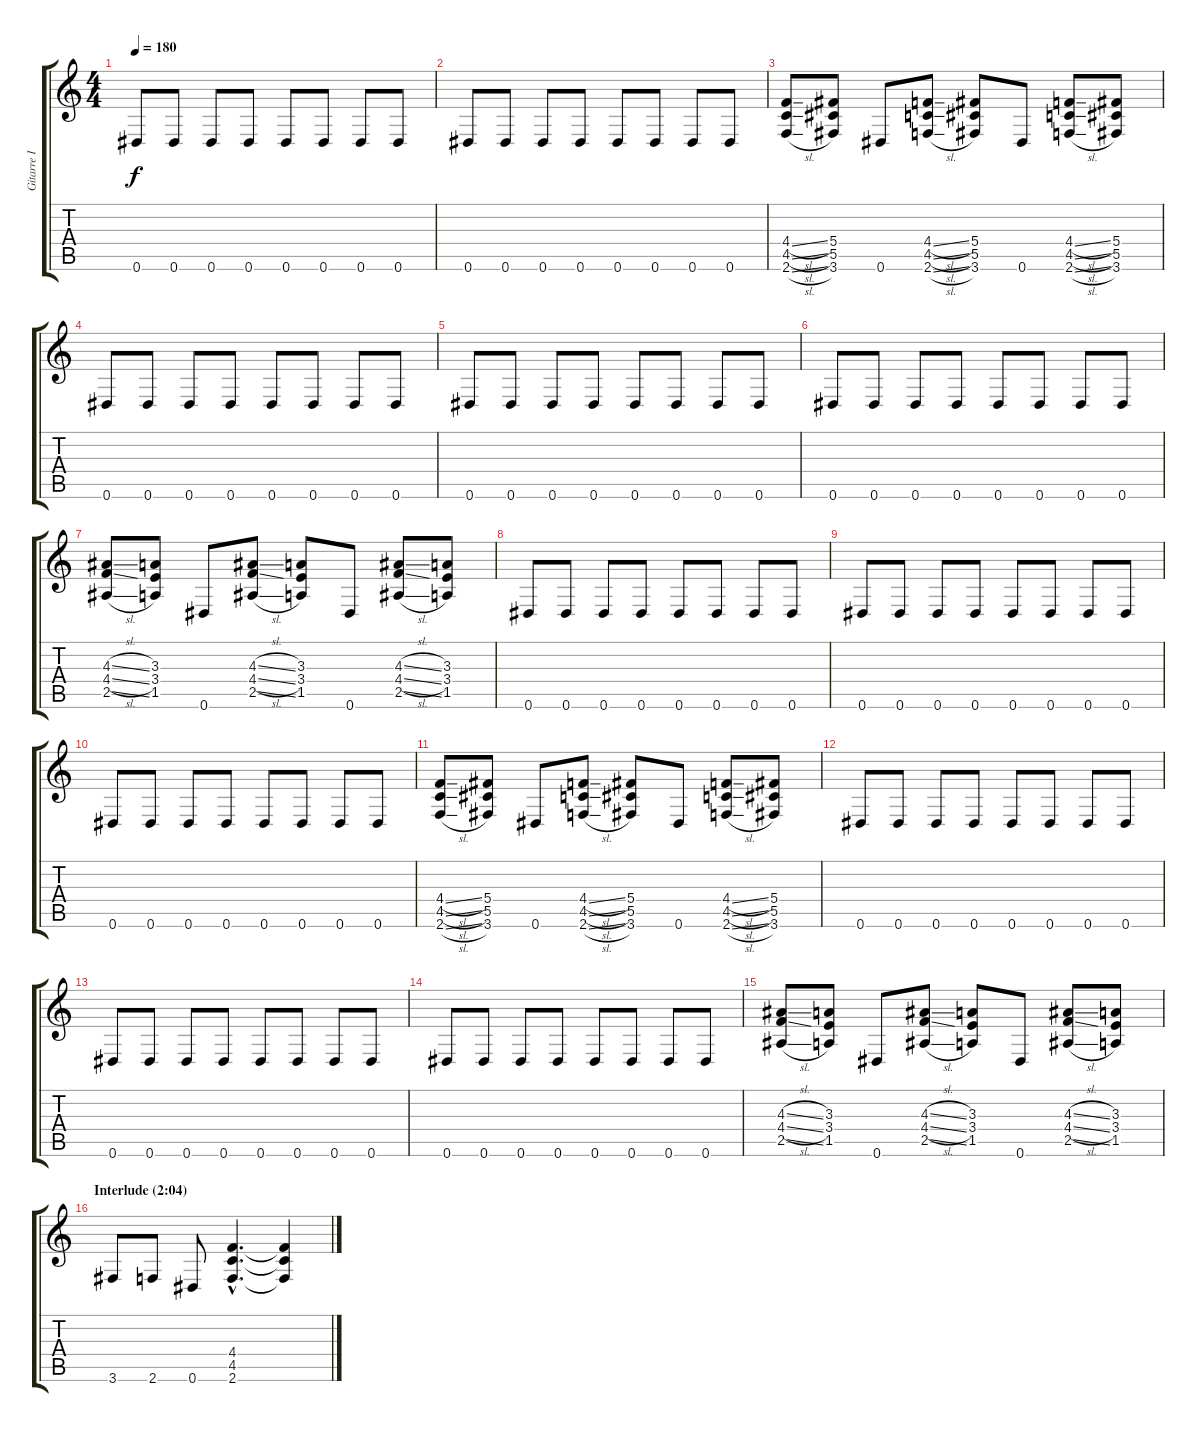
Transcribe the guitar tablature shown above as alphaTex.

\track ("Gitarre I" "Gitarre I") {instrument distortionguitar}
\staff {score tabs}
\tuning (Eb4 Bb3 Gb3 Db3 Ab2 Eb2) {hide}
\ts (4 4)
\tempo 180
\clef g2
\ks c
0.6.8{dy f} 0.6.8 0.6.8 0.6.8 0.6.8 0.6.8 0.6.8 0.6.8 |
0.6.8 0.6.8 0.6.8 0.6.8 0.6.8 0.6.8 0.6.8 0.6.8 |
(4.4{sl} 4.5{sl} 2.6{sl}).8 (5.4 5.5 3.6).8 0.6.8 (4.4{sl} 4.5{sl} 2.6{sl}).8 (5.4 5.5 3.6).8 0.6.8 (4.4{sl} 4.5{sl} 2.6{sl}).8 (5.4 5.5 3.6).8 |
0.6.8 0.6.8 0.6.8 0.6.8 0.6.8 0.6.8 0.6.8 0.6.8 |
0.6.8 0.6.8 0.6.8 0.6.8 0.6.8 0.6.8 0.6.8 0.6.8 |
0.6.8 0.6.8 0.6.8 0.6.8 0.6.8 0.6.8 0.6.8 0.6.8 |
(4.3{sl} 4.4{sl} 2.5{sl}).8 (3.3 3.4 1.5).8 0.6.8 (4.3{sl} 4.4{sl} 2.5{sl}).8 (3.3 3.4 1.5).8 0.6.8 (4.3{sl} 4.4{sl} 2.5{sl}).8 (3.3 3.4 1.5).8 |
0.6.8 0.6.8 0.6.8 0.6.8 0.6.8 0.6.8 0.6.8 0.6.8 |
0.6.8 0.6.8 0.6.8 0.6.8 0.6.8 0.6.8 0.6.8 0.6.8 |
0.6.8 0.6.8 0.6.8 0.6.8 0.6.8 0.6.8 0.6.8 0.6.8 |
(4.4{sl} 4.5{sl} 2.6{sl}).8 (5.4 5.5 3.6).8 0.6.8 (4.4{sl} 4.5{sl} 2.6{sl}).8 (5.4 5.5 3.6).8 0.6.8 (4.4{sl} 4.5{sl} 2.6{sl}).8 (5.4 5.5 3.6).8 |
0.6.8 0.6.8 0.6.8 0.6.8 0.6.8 0.6.8 0.6.8 0.6.8 |
0.6.8 0.6.8 0.6.8 0.6.8 0.6.8 0.6.8 0.6.8 0.6.8 |
0.6.8 0.6.8 0.6.8 0.6.8 0.6.8 0.6.8 0.6.8 0.6.8 |
(4.3{sl} 4.4{sl} 2.5{sl}).8 (3.3 3.4 1.5).8 0.6.8 (4.3{sl} 4.4{sl} 2.5{sl}).8 (3.3 3.4 1.5).8 0.6.8 (4.3{sl} 4.4{sl} 2.5{sl}).8 (3.3 3.4 1.5).8 |
\section ("" "Interlude (2:04)")
3.6.8 2.6.8 0.6.8 (4.4{hac} 4.5{hac} 2.6{hac}).4{d} (4.4{t} 4.5{t} 2.6{t}).4
